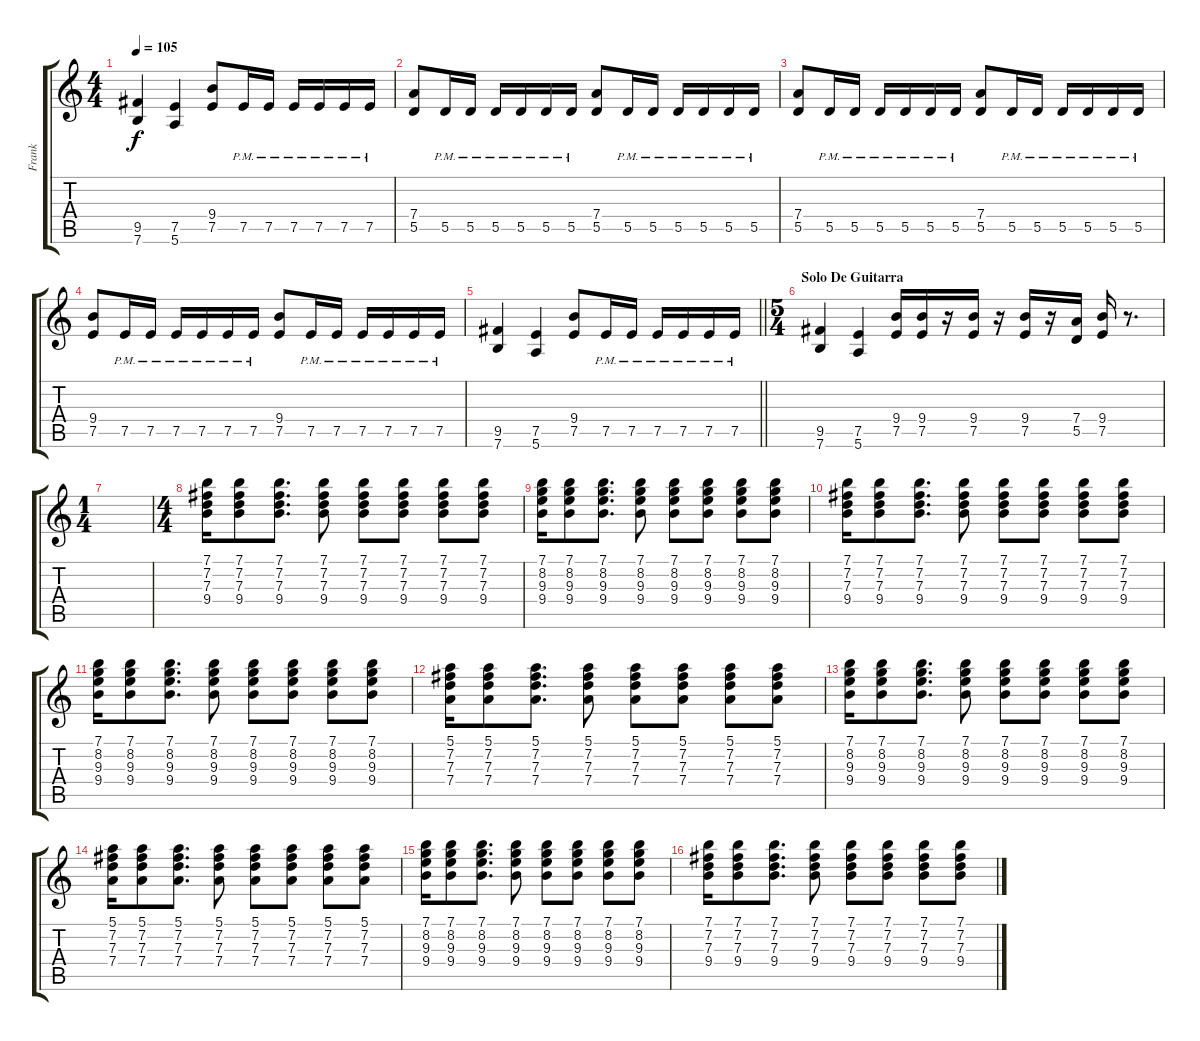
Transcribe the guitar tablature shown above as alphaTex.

\track ("Frank" "Frank") {instrument acousticguitarsteel}
\staff {score tabs}
\tuning (E4 B3 G3 D3 A2 E2) {hide}
\ts (4 4)
\tempo 105
\clef g2
\ks c
(9.5 7.6).4{dy f} (7.5 5.6).4 (9.4 7.5).8 7.5{pm}.16 7.5{pm}.16 7.5{pm}.16 7.5{pm}.16 7.5{pm}.16 7.5{pm}.16 |
(7.4 5.5).8{instrument distortionguitar} 5.5{pm}.16 5.5{pm}.16 5.5{pm}.16 5.5{pm}.16 5.5{pm}.16 5.5{pm}.16 (7.4 5.5).8 5.5{pm}.16 5.5{pm}.16 5.5{pm}.16 5.5{pm}.16 5.5{pm}.16 5.5{pm}.16 |
(7.4 5.5).8 5.5{pm}.16 5.5{pm}.16 5.5{pm}.16 5.5{pm}.16 5.5{pm}.16 5.5{pm}.16 (7.4 5.5).8 5.5{pm}.16 5.5{pm}.16 5.5{pm}.16 5.5{pm}.16 5.5{pm}.16 5.5{pm}.16 |
(9.4 7.5).8 7.5{pm}.16 7.5{pm}.16 7.5{pm}.16 7.5{pm}.16 7.5{pm}.16 7.5{pm}.16 (9.4 7.5).8 7.5{pm}.16 7.5{pm}.16 7.5{pm}.16 7.5{pm}.16 7.5{pm}.16 7.5{pm}.16 |
\barLineRight lightlight
(9.5 7.6).4 (7.5 5.6).4 (9.4 7.5).8 7.5{pm}.16 7.5{pm}.16 7.5{pm}.16 7.5{pm}.16 7.5{pm}.16 7.5{pm}.16 |
\ts (5 4)
\section ("" "Solo De Guitarra")
(9.5 7.6).4 (7.5 5.6).4 (9.4 7.5).16 (9.4 7.5).16 r.16 (9.4 7.5).16 r.16 (9.4 7.5).16 r.16 (7.4 5.5).16 (9.4 7.5).16 r.8{d} |
\ts (1 4)
|
\ts (4 4)
(7.1 7.2 7.3 9.4).16{instrument acousticguitarsteel} (7.1 7.2 7.3 9.4).8 (7.1 7.2 7.3 9.4).8{d} (7.1 7.2 7.3 9.4).8 (7.1 7.2 7.3 9.4).8 (7.1 7.2 7.3 9.4).8 (7.1 7.2 7.3 9.4).8 (7.1 7.2 7.3 9.4).8 |
(7.1 8.2 9.3 9.4).16 (7.1 8.2 9.3 9.4).8 (7.1 8.2 9.3 9.4).8{d} (7.1 8.2 9.3 9.4).8 (7.1 8.2 9.3 9.4).8 (7.1 8.2 9.3 9.4).8 (7.1 8.2 9.3 9.4).8 (7.1 8.2 9.3 9.4).8 |
(7.1 7.2 7.3 9.4).16 (7.1 7.2 7.3 9.4).8 (7.1 7.2 7.3 9.4).8{d} (7.1 7.2 7.3 9.4).8 (7.1 7.2 7.3 9.4).8 (7.1 7.2 7.3 9.4).8 (7.1 7.2 7.3 9.4).8 (7.1 7.2 7.3 9.4).8 |
(7.1 8.2 9.3 9.4).16 (7.1 8.2 9.3 9.4).8 (7.1 8.2 9.3 9.4).8{d} (7.1 8.2 9.3 9.4).8 (7.1 8.2 9.3 9.4).8 (7.1 8.2 9.3 9.4).8 (7.1 8.2 9.3 9.4).8 (7.1 8.2 9.3 9.4).8 |
(5.1 7.2 7.3 7.4).16 (5.1 7.2 7.3 7.4).8 (5.1 7.2 7.3 7.4).8{d} (5.1 7.2 7.3 7.4).8 (5.1 7.2 7.3 7.4).8 (5.1 7.2 7.3 7.4).8 (5.1 7.2 7.3 7.4).8 (5.1 7.2 7.3 7.4).8 |
(7.1 8.2 9.3 9.4).16 (7.1 8.2 9.3 9.4).8 (7.1 8.2 9.3 9.4).8{d} (7.1 8.2 9.3 9.4).8 (7.1 8.2 9.3 9.4).8 (7.1 8.2 9.3 9.4).8 (7.1 8.2 9.3 9.4).8 (7.1 8.2 9.3 9.4).8 |
(5.1 7.2 7.3 7.4).16 (5.1 7.2 7.3 7.4).8 (5.1 7.2 7.3 7.4).8{d} (5.1 7.2 7.3 7.4).8 (5.1 7.2 7.3 7.4).8 (5.1 7.2 7.3 7.4).8 (5.1 7.2 7.3 7.4).8 (5.1 7.2 7.3 7.4).8 |
(7.1 8.2 9.3 9.4).16 (7.1 8.2 9.3 9.4).8 (7.1 8.2 9.3 9.4).8{d} (7.1 8.2 9.3 9.4).8 (7.1 8.2 9.3 9.4).8 (7.1 8.2 9.3 9.4).8 (7.1 8.2 9.3 9.4).8 (7.1 8.2 9.3 9.4).8 |
(7.1 7.2 7.3 9.4).16{instrument acousticguitarsteel} (7.1 7.2 7.3 9.4).8 (7.1 7.2 7.3 9.4).8{d} (7.1 7.2 7.3 9.4).8 (7.1 7.2 7.3 9.4).8 (7.1 7.2 7.3 9.4).8 (7.1 7.2 7.3 9.4).8 (7.1 7.2 7.3 9.4).8
